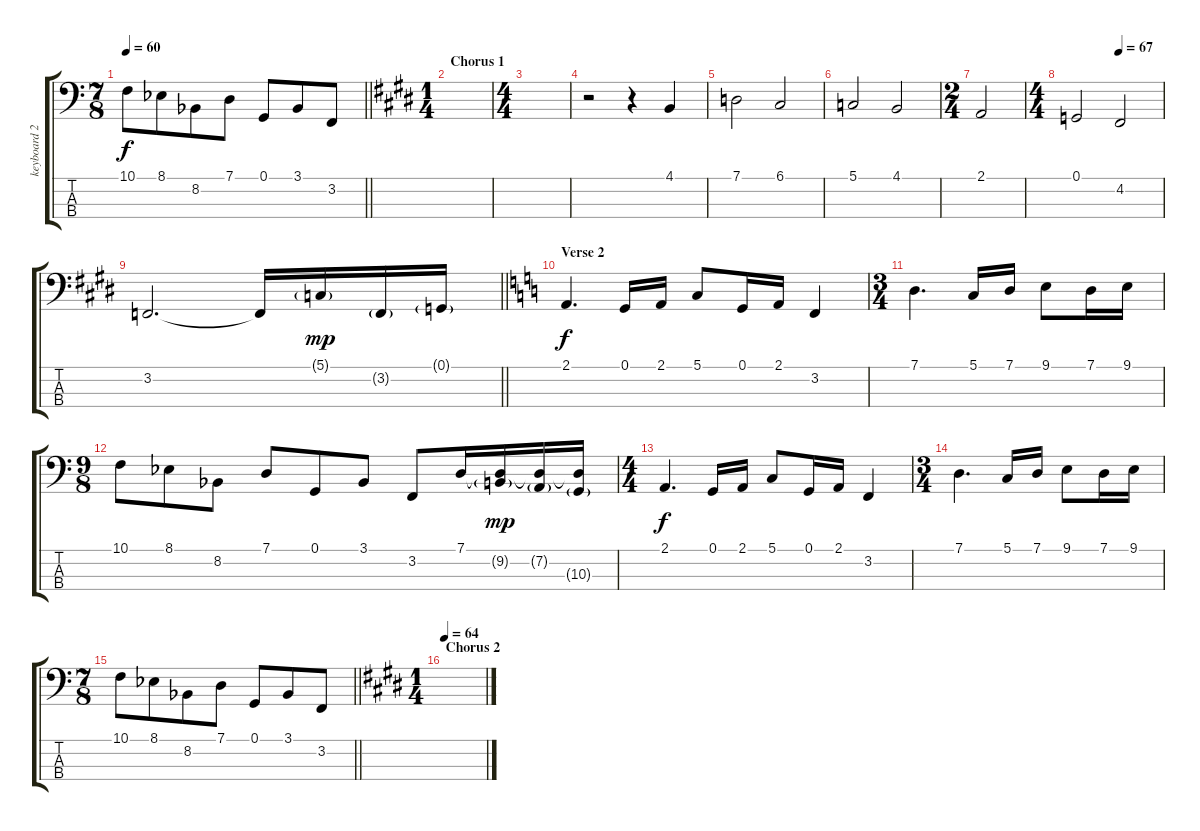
\track ("keyboard 2" "keyboard 2") {instrument harpsichord}
\staff {score tabs}
\tuning (G2 D2 A1 E1) {hide}
\ts (7 8)
\tempo 60
\clef f4
\barLineRight lightlight
\ks c
10.1.8{dy f} 8.1{acc b}.8 8.2{acc b}.8 7.1.8 0.1.8 3.1{acc b}.8 3.2.8 |
\ts (1 4)
\section ("" "Chorus 1")
\ks e
|
\ts (4 4)
|
r.2 r.4 4.1.4 |
7.1.2 6.1.2 |
5.1.2 4.1.2 |
\ts (2 4)
2.1.2 |
\ts (4 4)
\tempo (67 0.5)
0.1.2 4.2.2 |
\barLineRight lightlight
3.2.2{d} 3.2{t}.16 5.1{g}.16{dy mp} 3.2{g}.16 0.1{g}.16 |
\section ("" "Verse 2")
\ks c
2.1.4{d dy f} 0.1.16 2.1.16 5.1.8 0.1.16 2.1.16 3.2.4 |
\ts (3 4)
7.1.4{d} 5.1.16 7.1.16 9.1.8 7.1.16 9.1.16 |
\ts (9 8)
10.1.8 8.1{acc b}.8 8.2{acc b}.8 7.1.8 0.1.8 3.1{acc b}.8 3.2.8 7.1.16 (7.1{t} 9.2{g}).16{dy mp} (7.1{t} 7.2{g}).16 (7.1{t} 10.3{g}).16 |
\ts (4 4)
2.1.4{d dy f} 0.1.16 2.1.16 5.1.8 0.1.16 2.1.16 3.2.4 |
\ts (3 4)
7.1.4{d} 5.1.16 7.1.16 9.1.8 7.1.16 9.1.16 |
\ts (7 8)
\barLineRight lightlight
10.1.8 8.1{acc b}.8 8.2{acc b}.8 7.1.8 0.1.8 3.1{acc b}.8 3.2.8 |
\ts (1 4)
\section ("" "Chorus 2")
\tempo 64
\ks e
